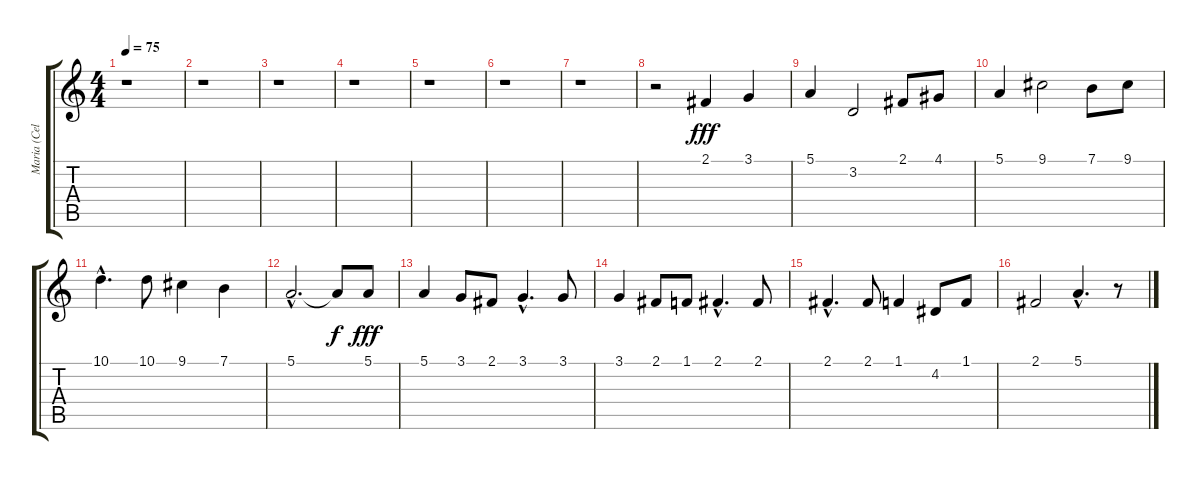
\track ("Maria (Celes)       " "Maria (Cel") {instrument choiraahs}
\staff {score tabs}
\tuning (E4 B3 G3 D3 A2 E2) {hide}
\ts (4 4)
\tempo 75
\clef g2
\ks c
r.1{dy fff instrument choiraahs} |
r.1 |
r.1 |
r.1 |
r.1 |
r.1 |
r.1 |
r.2 2.1.4 3.1.4 |
5.1.4 3.2.2 2.1.8 4.1.8 |
5.1.4 9.1.2 7.1.8 9.1.8 |
10.1{hac}.4{d} 10.1.8 9.1.4 7.1.4 |
5.1{hac}.2{d} 5.1{t}.8{dy f} 5.1.8{dy fff} |
5.1.4 3.1.8 2.1.8 3.1{hac}.4{d} 3.1.8 |
3.1.4 2.1.8 1.1.8 2.1{hac}.4{d} 2.1.8 |
2.1{hac}.4{d} 2.1.8 1.1.4 4.2.8 1.1.8 |
2.1.2 5.1{hac}.4{d} r.8
